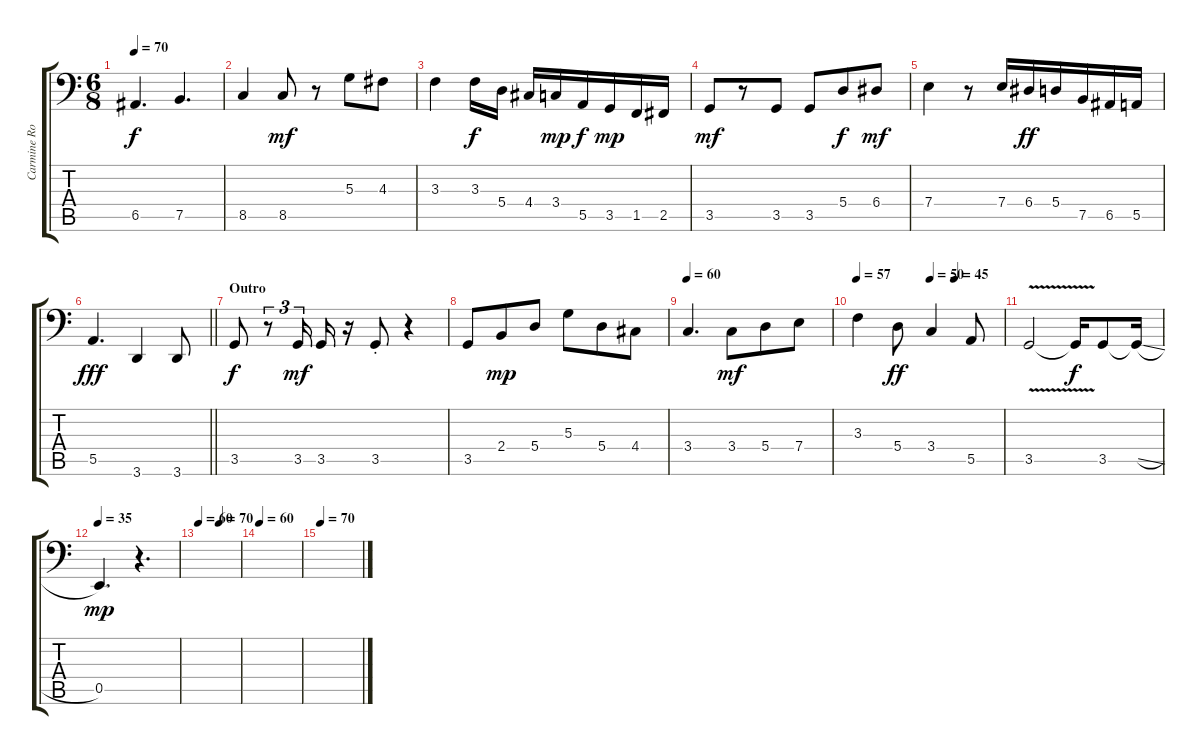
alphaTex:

\track ("Carmine Rojas" "Carmine Ro") {instrument electricbassfinger}
\staff {score tabs}
\tuning (C3 G2 D2 A1 E1 B0) {hide}
\ts (6 8)
\tempo 70
\clef f4
\ks c
6.5.4{d dy f} 7.5.4{d} |
8.5.4 8.5.8{dy mf} r.8 5.3.8 4.3.8 |
3.3.4 3.3.16{dy f} 5.4.16 4.4.16 3.4.16{dy mp} 5.5.16{dy f} 3.5.16{dy mp} 1.5.16 2.5.16 |
3.5.8{dy mf} r.8 3.5.8 3.5.8 5.4.8{dy f} 6.4.8{dy mf} |
7.4.4 r.8 7.4.16 6.4.16{dy ff} 5.4.16 7.5.16 6.5.16 5.5.16 |
\barLineRight lightlight
5.5.4{d dy fff} 3.6.4 3.6.8 |
\section ("" "Outro")
3.5.8{dy f volume 16} r.8{tu (3 2)} 3.5.16{tu (3 2) dy mf} 3.5.16 r.16 3.5{st}.8 r.4 |
3.5.8 2.4.8{dy mp} 5.4.8 5.3.8 5.4.8 4.4.8 |
\tempo 60
3.4.4{d} 3.4.8{dy mf} 5.4.8 7.4.8 |
\tempo 57
\tempo (50 0.5)
\tempo (45 0.6666666666666666)
3.3.4 5.4.8{dy ff} 3.4.4 5.5.8 |
3.5{v}.2 3.5{t}.16{dy f} 3.5.8 3.5{sl t}.16 |
\tempo 35
0.5.4{d dy mp} r.4{d} |
\tempo 60
\tempo (70 0.5)
|
\tempo 60
|
\tempo 70
